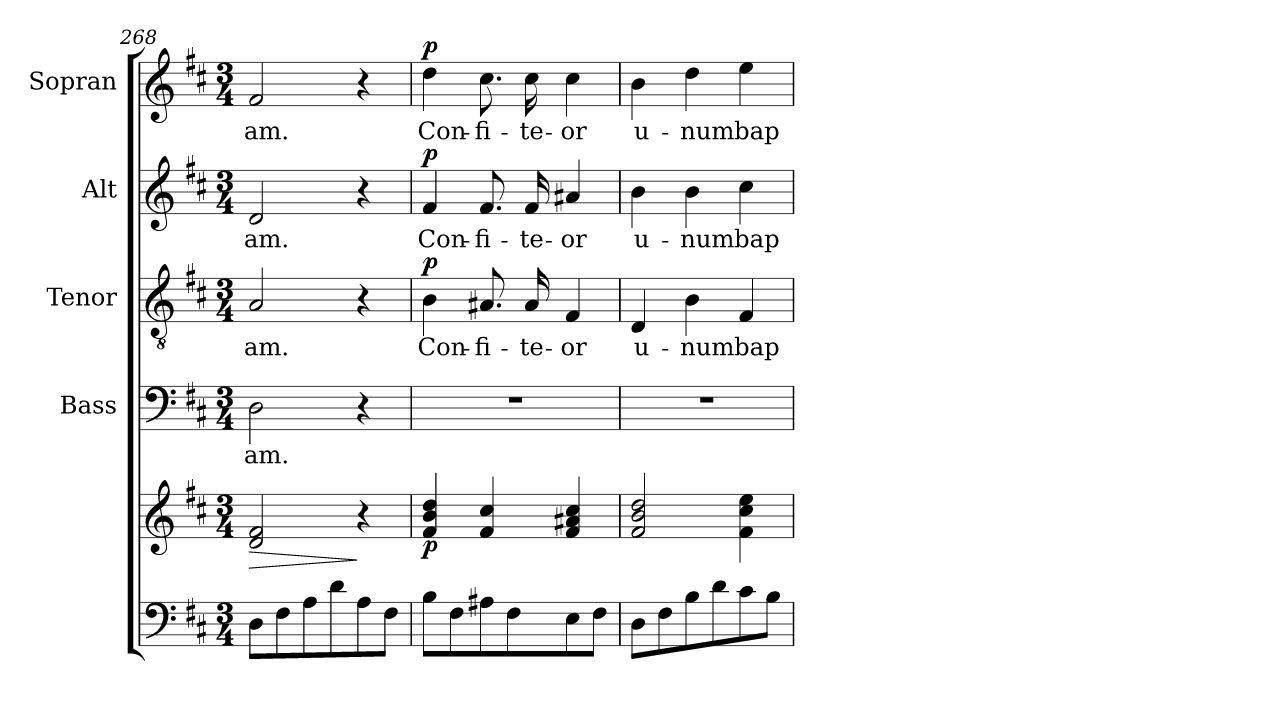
**kern	**kern	**dynam	**kern	**text	**kern	**text	**dynam	**kern	**text	**dynam	**kern	**text	**dynam
*part5	*part5	*part5	*part4	*part4	*part3	*part3	*part3	*part2	*part2	*part2	*part1	*part1	*part1
*staff6	*staff5	*staff5/6	*staff4	*staff4	*staff3	*staff3	*staff3	*staff2	*staff2	*staff2	*staff1	*staff1	*staff1
*	*	*	*I"Bass	*	*I"Tenor	*	*	*I"Alt	*	*	*I"Sopran	*	*
*	*	*	*I'B.	*	*I'T.	*	*	*I'A.	*	*	*I'S.	*	*
*clefF4	*clefG2	*	*clefF4	*	*clefGv2	*	*	*clefG2	*	*	*clefG2	*	*
*k[f#c#]	*k[f#c#]	*	*k[f#c#]	*	*k[f#c#]	*	*	*k[f#c#]	*	*	*k[f#c#]	*	*
*D:	*D:	*	*D:	*	*D:	*	*	*D:	*	*	*D:	*	*
*M3/4	*M3/4	*	*M3/4	*	*M3/4	*	*	*M3/4	*	*	*M3/4	*	*
=268	=268	=268	=268	=268	=268	=268	=268	=268	=268	=268	=268	=268	=268
!	!	!LO:HP:b	!	!LO:LY:b	!	!LO:LY:b	!	!	!LO:LY:b	!	!	!LO:LY:b	!
8D\L	2d/ 2f#/	>	2D\	-am.	2A/	-am.	.	2d/	-am.	.	2f#/	-am.	.
8F#\	.	.	.	.	.	.	.	.	.	.	.	.	.
8A\	.	.	.	.	.	.	.	.	.	.	.	.	.
8d\	.	.	.	.	.	.	.	.	.	.	.	.	.
8A\	4r	]	4r	.	4r	.	.	4r	.	.	4r	.	.
8F#\J	.	.	.	.	.	.	.	.	.	.	.	.	.
!!LO:PB:g=z
=269	=269	=269	=269	=269	=269	=269	=269	=269	=269	=269	=269	=269	=269
!	!	!LO:DY:b	!	!	!	!LO:LY:b	!LO:DY:a	!	!LO:LY:b	!LO:DY:a	!	!LO:LY:b	!LO:DY:a
8B\L	4f#/ 4b/ 4dd/	p	2.r	.	4B\	Con-	p	4f#/	Con-	p	4dd\	Con-	p
8F#\	.	.	.	.	.	.	.	.	.	.	.	.	.
!	!	!	!	!	!	!LO:LY:b	!	!	!LO:LY:b	!	!	!LO:LY:b	!
8A#X\	4f#/ 4cc#/	.	.	.	8.A#X/	-fi-	.	8.f#/	-fi-	.	8.cc#\	-fi-	.
8F#\	.	.	.	.	.	.	.	.	.	.	.	.	.
!	!	!	!	!	!	!LO:LY:b	!	!	!LO:LY:b	!	!	!LO:LY:b	!
.	.	.	.	.	16A#/	-te-	.	16f#/	-te-	.	16cc#\	-te-	.
!	!	!	!	!	!	!LO:LY:b	!	!	!LO:LY:b	!	!	!LO:LY:b	!
8E\	4f#/ 4a#X/ 4cc#/	.	.	.	4F#/	-or	.	4a#X/	-or	.	4cc#\	-or	.
8F#\J	.	.	.	.	.	.	.	.	.	.	.	.	.
=270	=270	=270	=270	=270	=270	=270	=270	=270	=270	=270	=270	=270	=270
!	!	!	!	!	!	!LO:LY:b	!	!	!LO:LY:b	!	!	!LO:LY:b	!
8D\L	2f#/ 2b/ 2dd/	.	2.r	.	4D/	u-	.	4b\	u-	.	4b\	u-	.
8F#\	.	.	.	.	.	.	.	.	.	.	.	.	.
!	!	!	!	!	!	!LO:LY:b	!	!	!LO:LY:b	!	!	!LO:LY:b	!
8B\	.	.	.	.	4B\	-num	.	4b\	-num	.	4dd\	-num	.
8d\	.	.	.	.	.	.	.	.	.	.	.	.	.
!	!	!	!	!	!	!LO:LY:b	!	!	!LO:LY:b	!	!	!LO:LY:b	!
8c#\	4f#\ 4cc#\ 4ee\	.	.	.	4F#/	bap-	.	4cc#\	bap-	.	4ee\	bap-	.
8B\J	.	.	.	.	.	.	.	.	.	.	.	.	.
=	=	=	=	=	=	=	=	=	=	=	=	=	=
*-	*-	*-	*-	*-	*-	*-	*-	*-	*-	*-	*-	*-	*-
